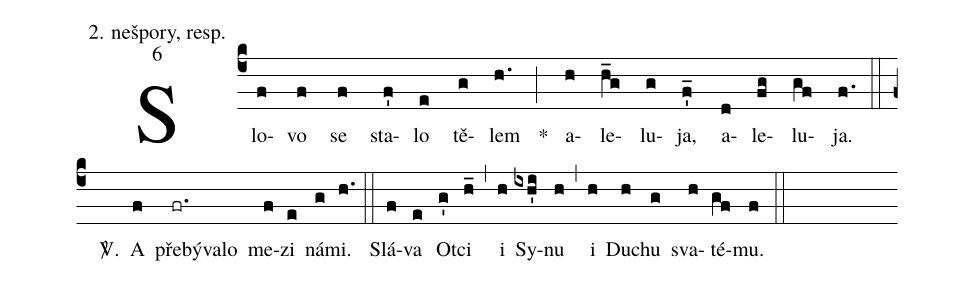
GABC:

office-part: 2. nešpory, resp.;
mode: 6;
%%
(c4)
Slo(f)vo(f) se(f) sta(f')lo(e) tě(g)lem(h.) *(;)
a(h)le(h_g)lu(g)ja,(f_') a(d)le(fg)lu(gf)ja.(f.) (::z)
<sp>V/</sp>.() A(f) přebývalo(fr.) me(f)zi(e) ná(g)mi.(h.) (::)
Slá(f)va(e) Ot(g')ci(h_) (,) i(h) Sy(ixh'i)nu(h) (,)
i(h) Du(h)chu(g) sva(h)té(gf)mu.(f) (::)
